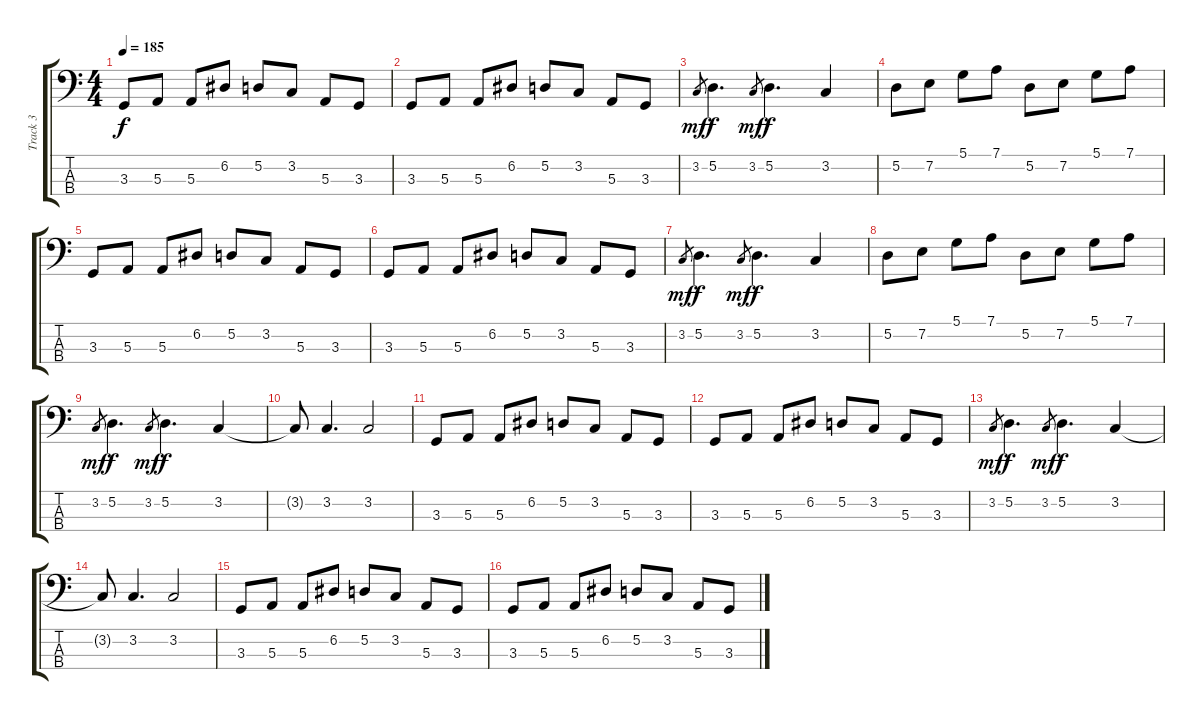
\track ("Track 3" "Track 3") {instrument electricbassfinger}
\staff {score tabs}
\tuning (D2 A1 E1 A0) {hide}
\ts (4 4)
\tempo 185
\clef f4
\ks c
3.3.8{dy f} 5.3.8 5.3.8 6.2.8 5.2.8 3.2.8 5.3.8 3.3.8 |
3.3.8 5.3.8 5.3.8 6.2.8 5.2.8 3.2.8 5.3.8 3.3.8 |
3.2.8{gr dy mf} 5.2.4{d dy f} 3.2.8{gr dy mf} 5.2.4{d dy f} 3.2.4 |
5.2.8 7.2.8 5.1.8 7.1.8 5.2.8 7.2.8 5.1.8 7.1.8 |
3.3.8 5.3.8 5.3.8 6.2.8 5.2.8 3.2.8 5.3.8 3.3.8 |
3.3.8 5.3.8 5.3.8 6.2.8 5.2.8 3.2.8 5.3.8 3.3.8 |
3.2.8{gr dy mf} 5.2.4{d dy f} 3.2.8{gr dy mf} 5.2.4{d dy f} 3.2.4 |
5.2.8 7.2.8 5.1.8 7.1.8 5.2.8 7.2.8 5.1.8 7.1.8 |
3.2.8{gr dy mf} 5.2.4{d dy f} 3.2.8{gr dy mf} 5.2.4{d dy f} 3.2.4 |
3.2{t}.8 3.2.4{d} 3.2.2 |
3.3.8 5.3.8 5.3.8 6.2.8 5.2.8 3.2.8 5.3.8 3.3.8 |
3.3.8 5.3.8 5.3.8 6.2.8 5.2.8 3.2.8 5.3.8 3.3.8 |
3.2.8{gr dy mf} 5.2.4{d dy f} 3.2.8{gr dy mf} 5.2.4{d dy f} 3.2.4 |
3.2{t}.8 3.2.4{d} 3.2.2 |
3.3.8 5.3.8 5.3.8 6.2.8 5.2.8 3.2.8 5.3.8 3.3.8 |
3.3.8 5.3.8 5.3.8 6.2.8 5.2.8 3.2.8 5.3.8 3.3.8
